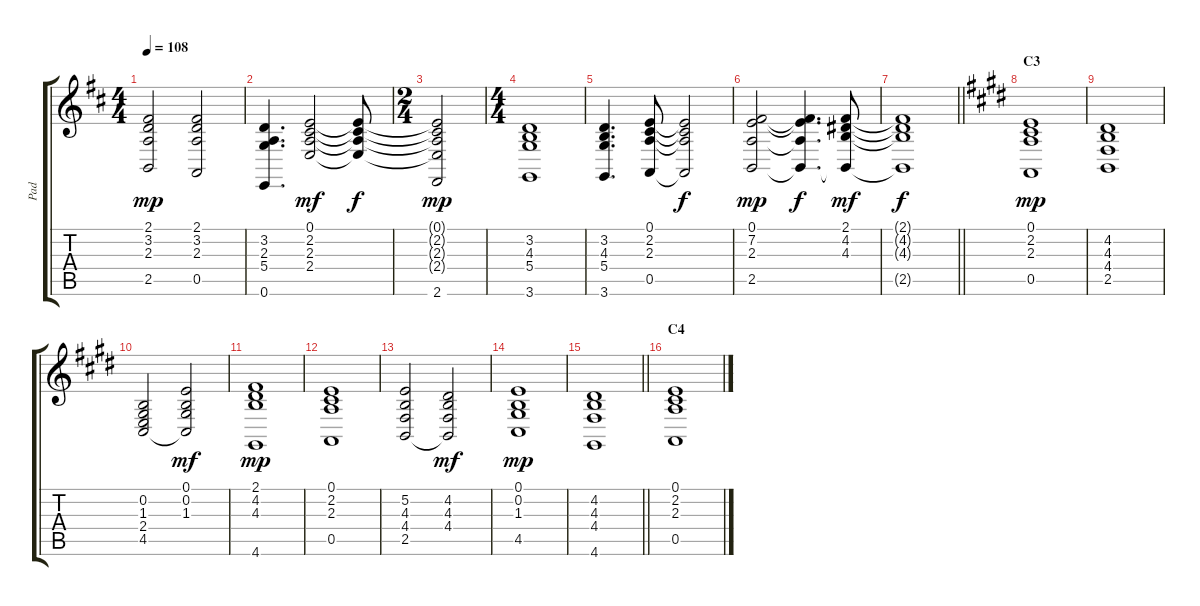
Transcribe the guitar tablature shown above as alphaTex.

\track ("Pad" "Pad") {instrument pad8sweep}
\staff {score tabs}
\tuning (E4 B3 G3 D3 A2 E2) {hide}
\ts (4 4)
\tempo 108
\clef g2
\ks d
(2.1 3.2 2.3 2.5).2{dy mp} (2.1 3.2 2.3 0.5).2 |
(3.2 2.3 5.4 0.6).4{d} (0.1 2.2 2.3 2.4).2{dy mf} (0.1{t} 2.2{t} 2.3{t} 2.4{t}).8{dy f} |
\ts (2 4)
(0.1{t} 2.2{t} 2.3{t} 2.4{t} 2.6).2{dy mp} |
\ts (4 4)
(3.2 4.3 5.4 3.6).1 |
(3.2 4.3 5.4 3.6).4{d} (0.1 2.2 2.3 0.5).8 (0.1{t} 2.2{t} 2.3{t} 0.5{t}).2{dy f} |
(0.1 7.2 2.3 2.5).2{dy mp} (0.1{t} 7.2{t} 2.3{t} 2.5{t}).4{d dy f} (2.1 4.2 4.3 2.5{t}).8{dy mf} |
\barLineRight lightlight
(2.1{t} 4.2{t} 4.3{t} 2.5{t}).1{dy f} |
\section ("" "C3")
\ks e
(0.1 2.2 2.3 0.5).1{dy mp} |
(4.2 4.3 4.4 2.5).1 |
(0.2 1.3 2.4 4.5).2 (0.1 0.2 1.3 4.5{t}).2{dy mf} |
(2.1 4.2 4.3 4.6).1{dy mp} |
(0.1 2.2 2.3 0.5).1 |
(5.2 4.3 4.4 2.5).2 (4.2 4.3 4.4 2.5{t}).2{dy mf} |
(0.1 0.2 1.3 4.5).1{dy mp} |
\barLineRight lightlight
(4.2 4.3 4.4 4.6).1 |
\section ("" "C4")
(0.1 2.2 2.3 0.5).1
